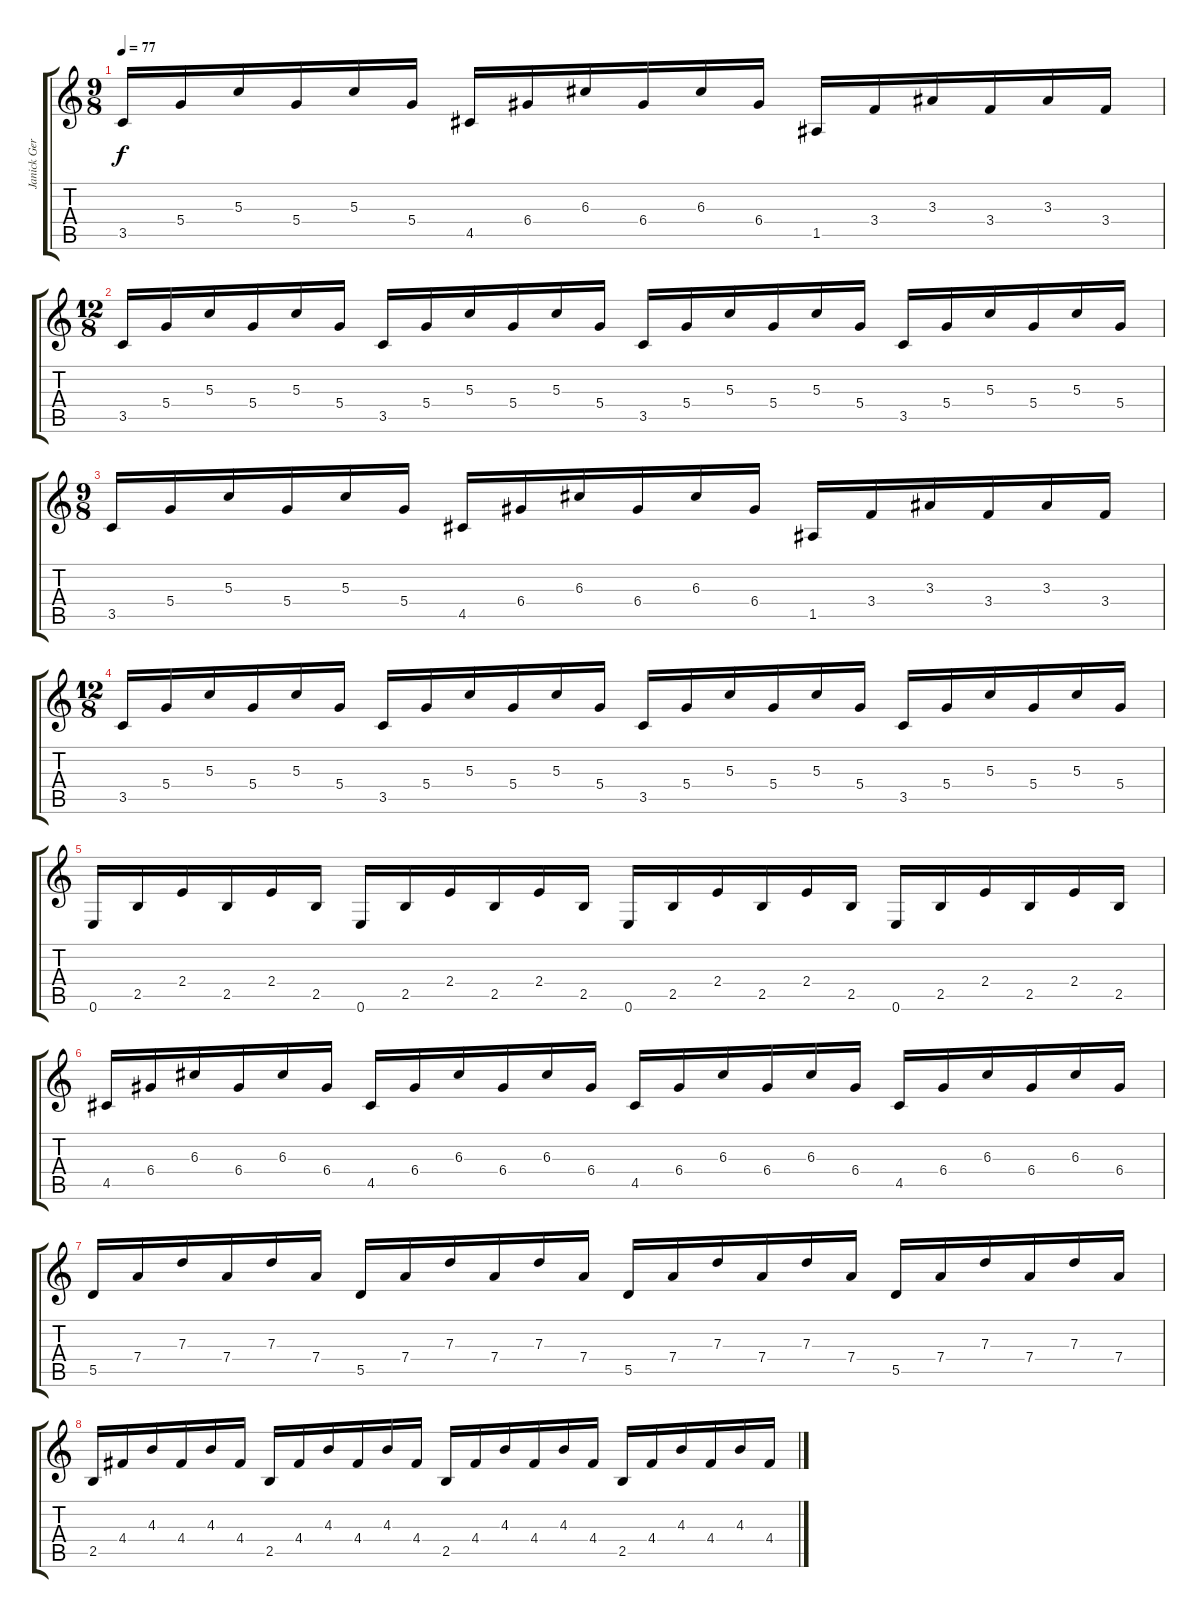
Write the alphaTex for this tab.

\track ("Janick Gers" "Janick Ger") {instrument distortionguitar}
\staff {score tabs}
\tuning (E4 B3 G3 D3 A2 E2) {hide}
\ts (9 8)
\tempo 77
\clef g2
\ks c
3.5.16{dy f} 5.4.16 5.3.16 5.4.16 5.3.16 5.4.16 4.5.16 6.4.16 6.3.16 6.4.16 6.3.16 6.4.16 1.5.16 3.4.16 3.3.16 3.4.16 3.3.16 3.4.16 |
\ts (12 8)
3.5.16 5.4.16 5.3.16 5.4.16 5.3.16 5.4.16 3.5.16 5.4.16 5.3.16 5.4.16 5.3.16 5.4.16 3.5.16 5.4.16 5.3.16 5.4.16 5.3.16 5.4.16 3.5.16 5.4.16 5.3.16 5.4.16 5.3.16 5.4.16 |
\ts (9 8)
3.5.16 5.4.16 5.3.16 5.4.16 5.3.16 5.4.16 4.5.16 6.4.16 6.3.16 6.4.16 6.3.16 6.4.16 1.5.16 3.4.16 3.3.16 3.4.16 3.3.16 3.4.16 |
\ts (12 8)
3.5.16 5.4.16 5.3.16 5.4.16 5.3.16 5.4.16 3.5.16 5.4.16 5.3.16 5.4.16 5.3.16 5.4.16 3.5.16 5.4.16 5.3.16 5.4.16 5.3.16 5.4.16 3.5.16 5.4.16 5.3.16 5.4.16 5.3.16 5.4.16 |
0.6.16 2.5.16 2.4.16 2.5.16 2.4.16 2.5.16 0.6.16 2.5.16 2.4.16 2.5.16 2.4.16 2.5.16 0.6.16 2.5.16 2.4.16 2.5.16 2.4.16 2.5.16 0.6.16 2.5.16 2.4.16 2.5.16 2.4.16 2.5.16 |
4.5.16 6.4.16 6.3.16 6.4.16 6.3.16 6.4.16 4.5.16 6.4.16 6.3.16 6.4.16 6.3.16 6.4.16 4.5.16 6.4.16 6.3.16 6.4.16 6.3.16 6.4.16 4.5.16 6.4.16 6.3.16 6.4.16 6.3.16 6.4.16 |
5.5.16 7.4.16 7.3.16 7.4.16 7.3.16 7.4.16 5.5.16 7.4.16 7.3.16 7.4.16 7.3.16 7.4.16 5.5.16 7.4.16 7.3.16 7.4.16 7.3.16 7.4.16 5.5.16 7.4.16 7.3.16 7.4.16 7.3.16 7.4.16 |
2.5.16 4.4.16 4.3.16 4.4.16 4.3.16 4.4.16 2.5.16 4.4.16 4.3.16 4.4.16 4.3.16 4.4.16 2.5.16 4.4.16 4.3.16 4.4.16 4.3.16 4.4.16 2.5.16 4.4.16 4.3.16 4.4.16 4.3.16 4.4.16
